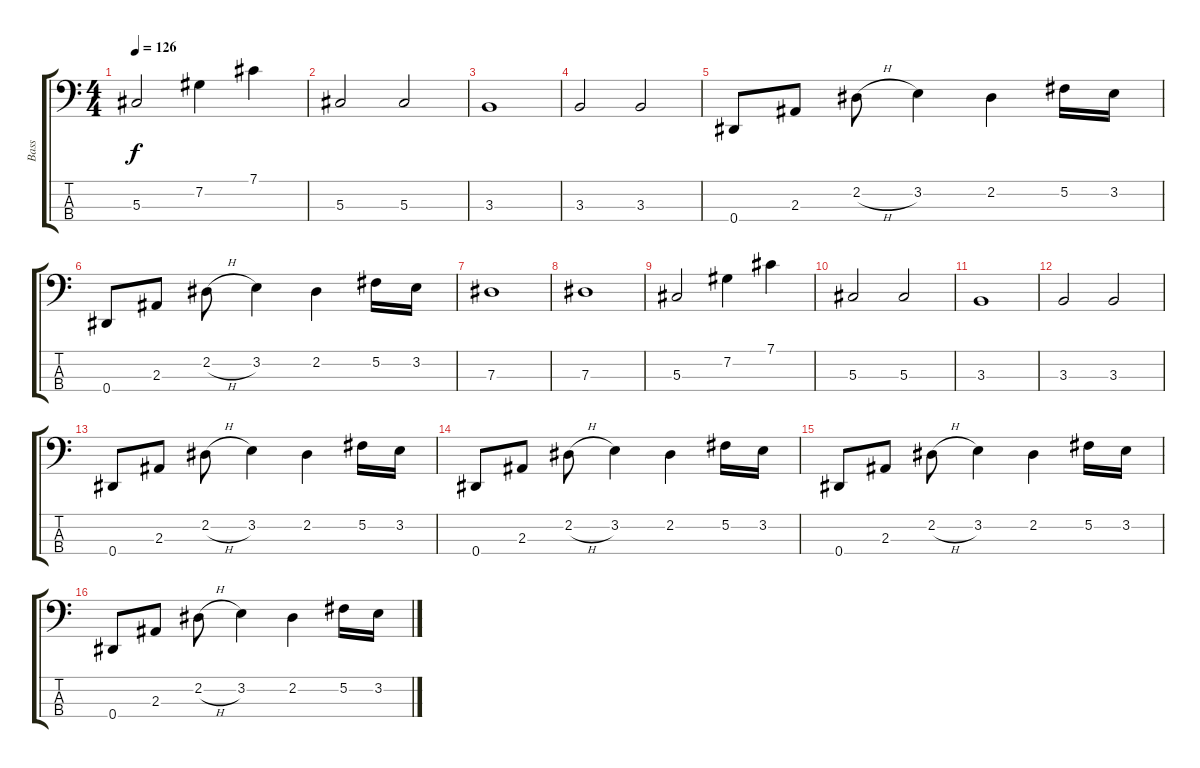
\track ("Bass" "Bass") {instrument electricbasspick}
\staff {score tabs}
\tuning (Gb2 Db2 Ab1 Eb1) {hide}
\ts (4 4)
\tempo 126
\clef f4
\ks c
5.3.2{dy f} 7.2.4 7.1.4 |
5.3.2 5.3.2 |
3.3.1 |
3.3.2 3.3.2 |
0.4.8 2.3.8 2.2{h}.8 3.2.4 2.2.4 5.2.16 3.2.16 |
0.4.8 2.3.8 2.2{h}.8 3.2.4 2.2.4 5.2.16 3.2.16 |
7.3.1 |
7.3.1 |
5.3.2 7.2.4 7.1.4 |
5.3.2 5.3.2 |
3.3.1 |
3.3.2 3.3.2 |
0.4.8 2.3.8 2.2{h}.8 3.2.4 2.2.4 5.2.16 3.2.16 |
0.4.8 2.3.8 2.2{h}.8 3.2.4 2.2.4 5.2.16 3.2.16 |
0.4.8 2.3.8 2.2{h}.8 3.2.4 2.2.4 5.2.16 3.2.16 |
0.4.8 2.3.8 2.2{h}.8 3.2.4 2.2.4 5.2.16 3.2.16
